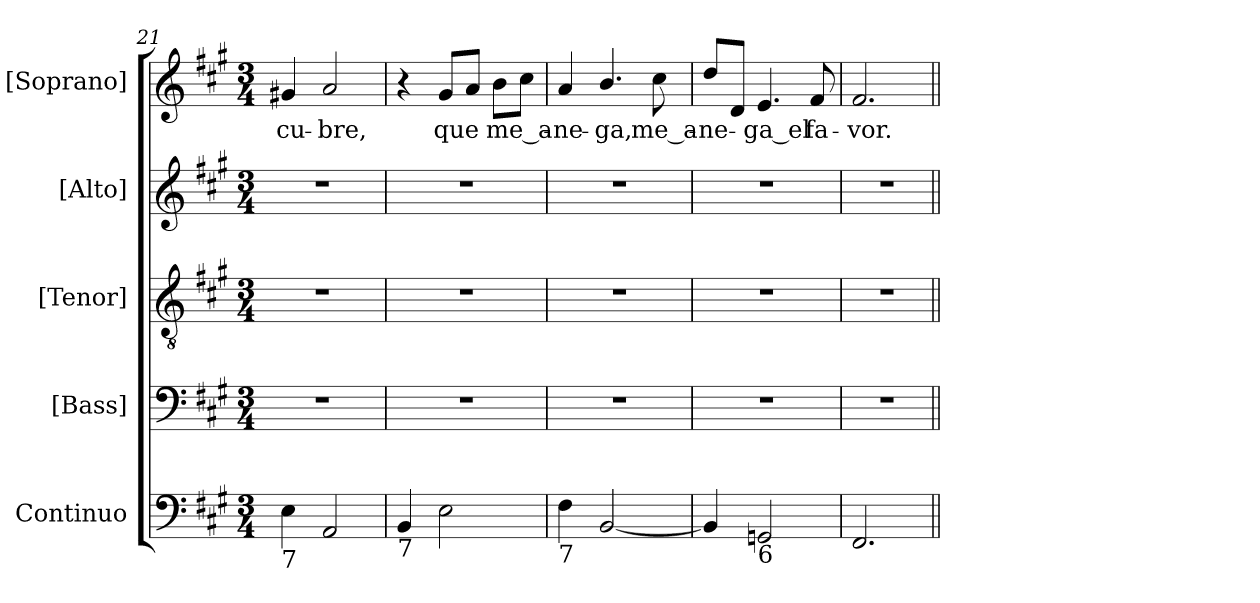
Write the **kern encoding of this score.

**kern	**kern	**kern	**kern	**kern	**text
*part5	*part4	*part3	*part2	*part1	*part1
*staff5	*staff4	*staff3	*staff2	*staff1	*staff1
*I"Continuo	*I"[Bass]	*I"[Tenor]	*I"[Alto]	*I"[Soprano]	*
*I'Cont.	*I'B.	*I'T.	*I'A.	*I'S.	*
!!LO:LB:g=z
*clefF4	*clefF4	*clefGv2	*clefG2	*clefG2	*
*	*	*ITrd7c12	*	*	*
*k[f#c#g#]	*k[f#c#g#]	*k[f#c#g#]	*k[f#c#g#]	*k[f#c#g#]	*
*A:	*A:	*A:	*A:	*A:	*
*M3/4	*M3/4	*M3/4	*M3/4	*M3/4	*
=21	=21	=21	=21	=21	=21
!	!LO:N:vis=1	!LO:N:vis=1	!LO:N:vis=1	!	!
!LO:TX:b:t=7	!	!	!	!	!
!	!	!	!	!	!LO:LY:b:color=#000000
4Ei\	2.r	2.r	2.r	4g#Xi/	cu-
!	!	!	!	!	!LO:LY:b:color=#000000
2AAi/	.	.	.	2ai/	-bre,
=22	=22	=22	=22	=22	=22
!LO:TX:b:t=7	!	!	!	!	!
!	!LO:N:vis=1	!LO:N:vis=1	!LO:N:vis=1	!	!
4BBi/	2.r	2.r	2.r	4r	.
!	!	!	!	!	!LO:LY:b:color=#000000
2Ei\	.	.	.	8g#i/L	que
.	.	.	.	8ai/J	.
!	!	!	!	!	!LO:LY:b:color=#000000
.	.	.	.	8bi\L	me_a-
.	.	.	.	8cc#i\J	.
=23	=23	=23	=23	=23	=23
!	!LO:N:vis=1	!LO:N:vis=1	!LO:N:vis=1	!	!
!LO:TX:b:t=7	!	!	!	!	!
!	!	!	!	!	!LO:LY:b:color=#000000
4F#i\	2.r	2.r	2.r	4ai/	-ne-
!	!	!	!	!	!LO:LY:b:color=#000000
[2BBi/	.	.	.	4.bi/	-ga,
!	!	!	!	!	!LO:LY:b:color=#000000
.	.	.	.	8cc#i\	me_a-
=24	=24	=24	=24	=24	=24
!	!LO:N:vis=1	!LO:N:vis=1	!LO:N:vis=1	!	!
!	!	!	!	!	!LO:LY:b:color=#000000
4BBi/]	2.r	2.r	2.r	8ddi/L	-ne-
.	.	.	.	8di/J	.
!LO:TX:b:t=6	!	!	!	!	!
!	!	!	!	!	!LO:LY:b:color=#000000
2GGni/	.	.	.	4.ei/	-ga_el
!	!	!	!	!	!LO:LY:b:color=#000000
.	.	.	.	8f#i/	fa-
=25	=25	=25	=25	=25	=25
!	!LO:N:vis=1	!LO:N:vis=1	!LO:N:vis=1	!	!
!	!	!	!	!	!LO:LY:b:color=#000000
2.FF#i/	2.r	2.r	2.r	2.f#i/	-vor.
=||	=||	=||	=||	=||	=||
*-	*-	*-	*-	*-	*-
